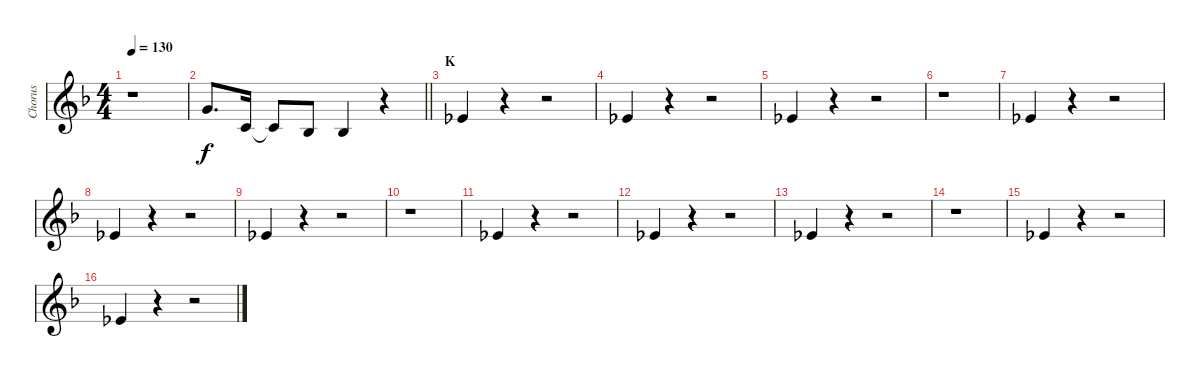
\track ("Chorus" "Chorus") {instrument lead4chiff}
\staff {score}
\tuning (D4 A3 F3 C3 G2 D2) {hide}
\ts (4 4)
\tempo 130
\clef g2
\ks f
r.1{dy f} |
\barLineRight lightlight
5.1.8{d} 3.2.16 3.2{t}.8 1.2.8 1.2.4 r.4 |
\section ("" "K")
1.1.4 r.4 r.2 |
1.1.4 r.4 r.2 |
1.1.4 r.4 r.2 |
r.1 |
1.1.4 r.4 r.2 |
1.1.4 r.4 r.2 |
1.1.4 r.4 r.2 |
r.1 |
1.1.4 r.4 r.2 |
1.1.4 r.4 r.2 |
1.1.4 r.4 r.2 |
r.1 |
1.1.4 r.4 r.2 |
1.1.4 r.4 r.2
